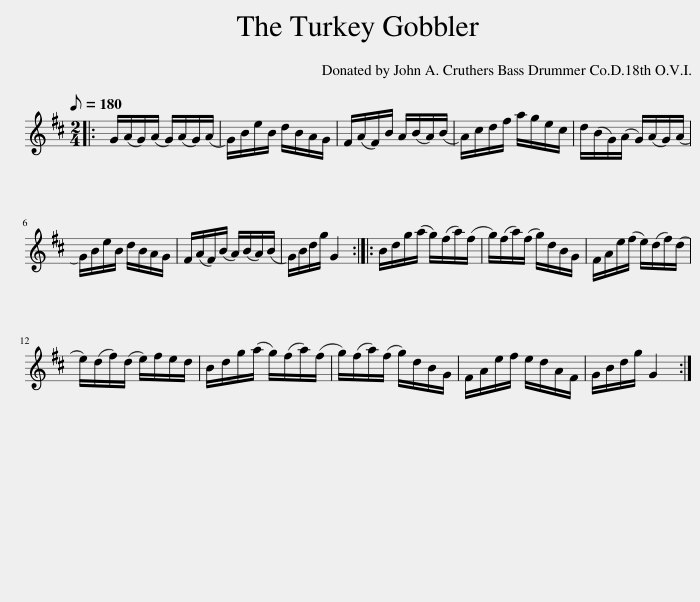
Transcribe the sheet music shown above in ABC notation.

X:1
L:1/8
Q:1/8=180
M:2/4
I:linebreak $
K:none
V:1 treble transpose="8 "
V:1
[K:D]|: G/(A/G/)(A/ G/)(A/G/)(A/ | G/)B/e/B/ d/B/A/G/ | F/(A/F/)B/ A/(B/A/)(B/ | A/)c/d/f/ a/g/e/c/ | d/(B/G/)(A/ G/)(A/G/)(A/ |$ %5
 G/)B/e/B/ d/B/A/G/ | F/(A/F/)(B/ A/)(B/A/)(B/ | G/)B/d/g/ G2 :: B/d/g/(a/ g/)(f/a/)(f/ | g/)(f/a/)(f/ g/)d/B/G/ | %10
 F/A/e/(f/ e/)(d/f/)(d/ |$ e/)(d/f/)(d/ e/)f/e/d/ | B/d/g/(a/ g/)(f/a/)(f/ | g/)(f/a/)(f/ g/)d/B/G/ | F/A/e/f/ e/d/A/F/ | %15
 G/B/d/g/ G2 :| %16
